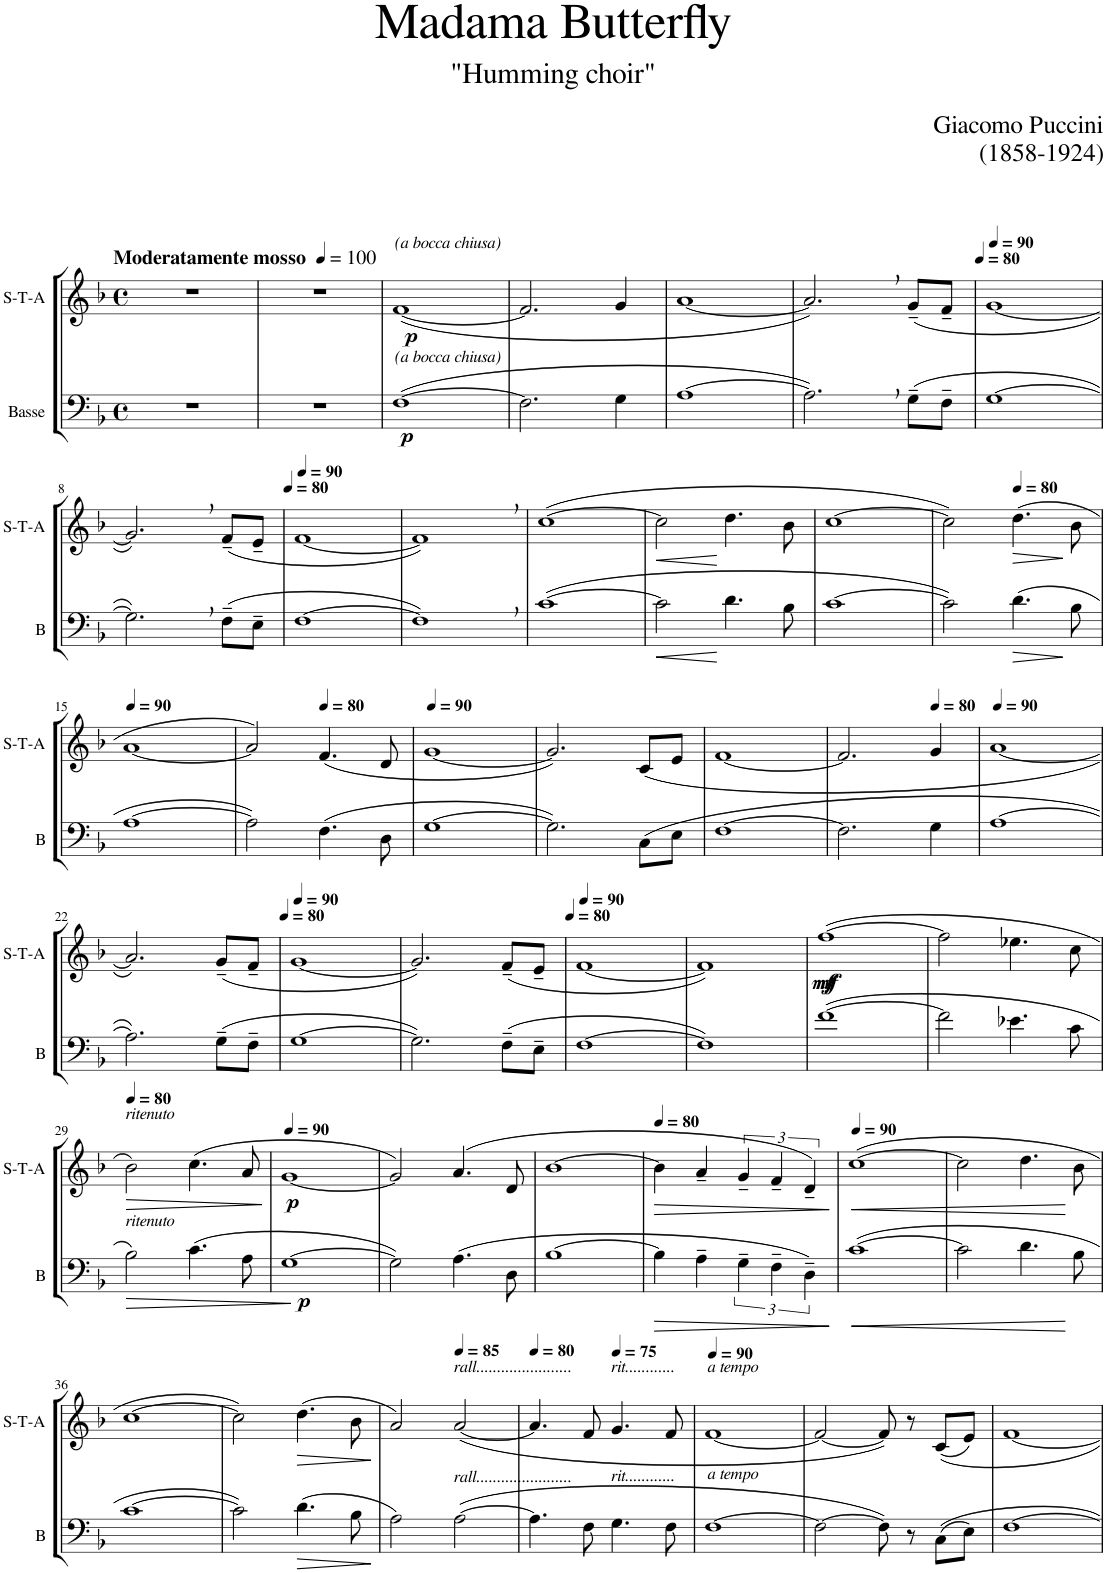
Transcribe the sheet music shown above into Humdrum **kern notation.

**kern	**dynam	**kern	**dynam
*part2	*part2	*part1	*part1
*staff2	*staff2	*staff1	*staff1
*I"Basse	*	*I"S-T-A	*
*I'B	*	*I'S-T-A	*
*clefF4	*	*clefG2	*
*k[b-]	*	*k[b-]	*
*M4/4	*	*M4/4	*
*met(c)	*	*met(c)	*
*MM100	*	*MM100	*
=1	=1	=1	=1
!	!	!LO:TX:a:B:t=Moderatamente mosso	!
1r	.	1r	.
=2	=2	=2	=2
1r	.	1r	.
=3	=3	=3	=3
!	!	!LO:TX:a:i:t=(a bocca chiusa)	!
!LO:TX:a:i:t=(a bocca chiusa)	!	!	!
!	!LO:DY:b	!	!LO:DY:b
([1F	p	([1f	p
=4	=4	=4	=4
2.F\]	.	2.f/]	.
4G\	.	4g/	.
=5	=5	=5	=5
[1A	.	[1a	.
=6	=6	=6	=6
2.A,\])	.	2.a,/])	.
(8G~\L	.	(8g~/L	.
8F~\J	.	8f~/J	.
*	*	*MM80	*
=7	=7	=7	=7
*	*	*MM90	*
[1G	.	[1g	.
!!LO:LB:g=z
=8	=8	=8	=8
2.G,\])	.	2.g,/])	.
(8F~\L	.	(8f~/L	.
8E~\J	.	8e~/J	.
*	*	*MM80	*
=9	=9	=9	=9
*	*	*MM90	*
[1F	.	[1f	.
=10	=10	=10	=10
1F,])	.	1f,])	.
=11	=11	=11	=11
([1c	.	([1cc	.
=12	=12	=12	=12
!	!LO:HP:b	!	!LO:HP:b
2c\]	<	2cc\]	<
4.d\	[	4.dd\	[
8B-\	.	8b-\	.
=13	=13	=13	=13
[1c	.	[1cc	.
=14	=14	=14	=14
2c\])	.	2cc\])	.
*	*	*MM80	*
!	!LO:HP:b	!	!LO:HP:b
(4.d\	>	(4.dd\	>
8B-\	]	8b-\	]
!!LO:LB:g=z
=15	=15	=15	=15
*	*	*MM90	*
[1A	.	[1a	.
=16	=16	=16	=16
2A\])	.	2a/])	.
*	*	*MM80	*
(4.F\	.	(4.f/	.
8D\	.	8d/	.
=17	=17	=17	=17
*	*	*MM90	*
[1G	.	[1g	.
=18	=18	=18	=18
2.G\])	.	2.g/])	.
(8C\L	.	(8c/L	.
8E\J	.	8e/J	.
=19	=19	=19	=19
[1F	.	[1f	.
=20	=20	=20	=20
2.F\]	.	2.f/]	.
*	*	*MM80	*
4G\	.	4g/	.
=21	=21	=21	=21
*	*	*MM90	*
[1A	.	[1a	.
!!LO:LB:g=z
=22	=22	=22	=22
2.A\])	.	2.a/])	.
(8G~\L	.	(8g~/L	.
8F~\J	.	8f~/J	.
*	*	*MM80	*
=23	=23	=23	=23
*	*	*MM90	*
[1G	.	[1g	.
=24	=24	=24	=24
2.G\])	.	2.g/])	.
(8F~\L	.	(8f~/L	.
8E~\J	.	8e~/J	.
*	*	*MM80	*
=25	=25	=25	=25
*	*	*MM90	*
[1F	.	[1f	.
=26	=26	=26	=26
1F])	.	1f])	.
=27	=27	=27	=27
!	!	!	!LO:DY:b
!	!	!	!LO:DY:n=1:b
([1f	.	([1ff	mf mf
=28	=28	=28	=28
2f\]	.	2ff\]	.
4.e-X\	.	4.ee-X\	.
8c\	.	8cc\	.
!!LO:LB:g=z
=29	=29	=29	=29
*	*	*MM80	*
!	!	!LO:TX:a:i:t=ritenuto	!
!LO:TX:a:i:t=ritenuto	!	!	!
!	!LO:HP:b	!	!LO:HP:b
2B-\)	>	2b-\)	>
(4.c\	.	(4.cc\	.
8A\	.	8a/	.
.	]	.	]
=30	=30	=30	=30
*	*	*MM90	*
!	!LO:DY:b	!	!LO:DY:b
[1G	p	[1g	p
=31	=31	=31	=31
2G\])	.	2g/])	.
(4.A\	.	(4.a/	.
8D\	.	8d/	.
=32	=32	=32	=32
[1B-	.	[1b-	.
=33	=33	=33	=33
*	*	*MM80	*
!	!LO:HP:b	!	!LO:HP:b
4B-\]	>	4b-\]	>
4A~\	.	4a~/	.
6G~\	.	6g~/	.
6F~\	.	6f~/	.
6D~\)	.	6d~/)	.
.	]	.	]
=34	=34	=34	=34
*	*	*MM90	*
!	!LO:HP:b	!	!LO:HP:b
([1c	<	([1cc	<
=35	=35	=35	=35
2c\]	.	2cc\]	.
4.d\	.	4.dd\	.
8B-\	[	8b-\	[
!!LO:LB:g=z
=36	=36	=36	=36
[1c	.	[1cc	.
=37	=37	=37	=37
2c\])	.	2cc\])	.
!	!LO:HP:b	!	!LO:HP:b
(4.d\	>	(4.dd\	>
8B-\	.	8b-\	.
.	]	.	]
=38	=38	=38	=38
2A\)	.	2a/)	.
*	*	*MM85	*
!	!	!LO:TX:a:i:t=rall.......................	!
!LO:TX:a:i:t=rall.......................	!	!	!
([2A\	.	([2a/	.
=39	=39	=39	=39
*	*	*MM80	*
4.A\]	.	4.a/]	.
8F\	.	8f/	.
*	*	*MM75	*
!	!	!LO:TX:a:i:t=rit............	!
!LO:TX:a:i:t=rit............	!	!	!
4.G\	.	4.g/	.
8F\	.	8f/	.
=40	=40	=40	=40
*	*	*MM90	*
!	!	!LO:TX:a:i:t=a tempo	!
!LO:TX:a:i:t=a tempo	!	!	!
[1F	.	[1f	.
=41	=41	=41	=41
2F\_	.	2f/_	.
8F\])	.	8f/])	.
8r	.	8r	.
(8C\L	.	(8c/L	.
8E\J)	.	8e/J)	.
=42	=42	=42	=42
[1F	.	[1f	.
=	=	=	=
*-	*-	*-	*-
